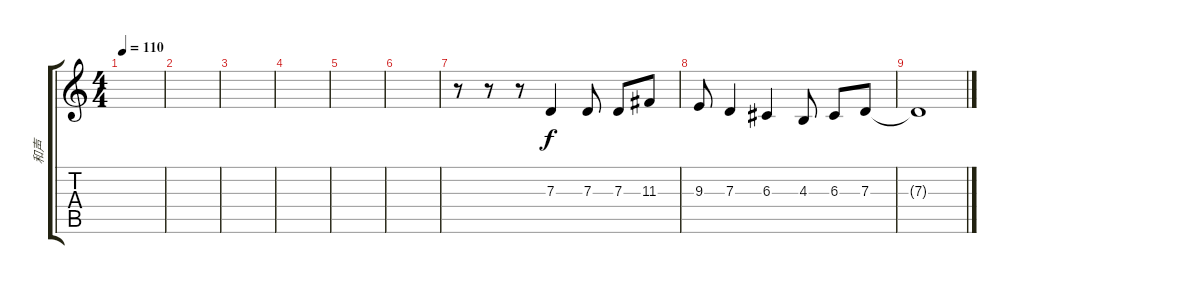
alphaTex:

\track ("和声" "和声") {instrument harmonica}
\staff {score tabs}
\tuning (E4 B3 G3 D3 A2 E2) {hide}
\ts (4 4)
\tempo 110
\clef g2
\ks c
|
|
|
|
|
|
r.8 r.8 r.8 7.3.4 7.3.8 7.3.8 11.3.8 |
9.3.8 7.3.4 6.3.4 4.3.8 6.3.8 7.3.8 |
7.3{t}.1
